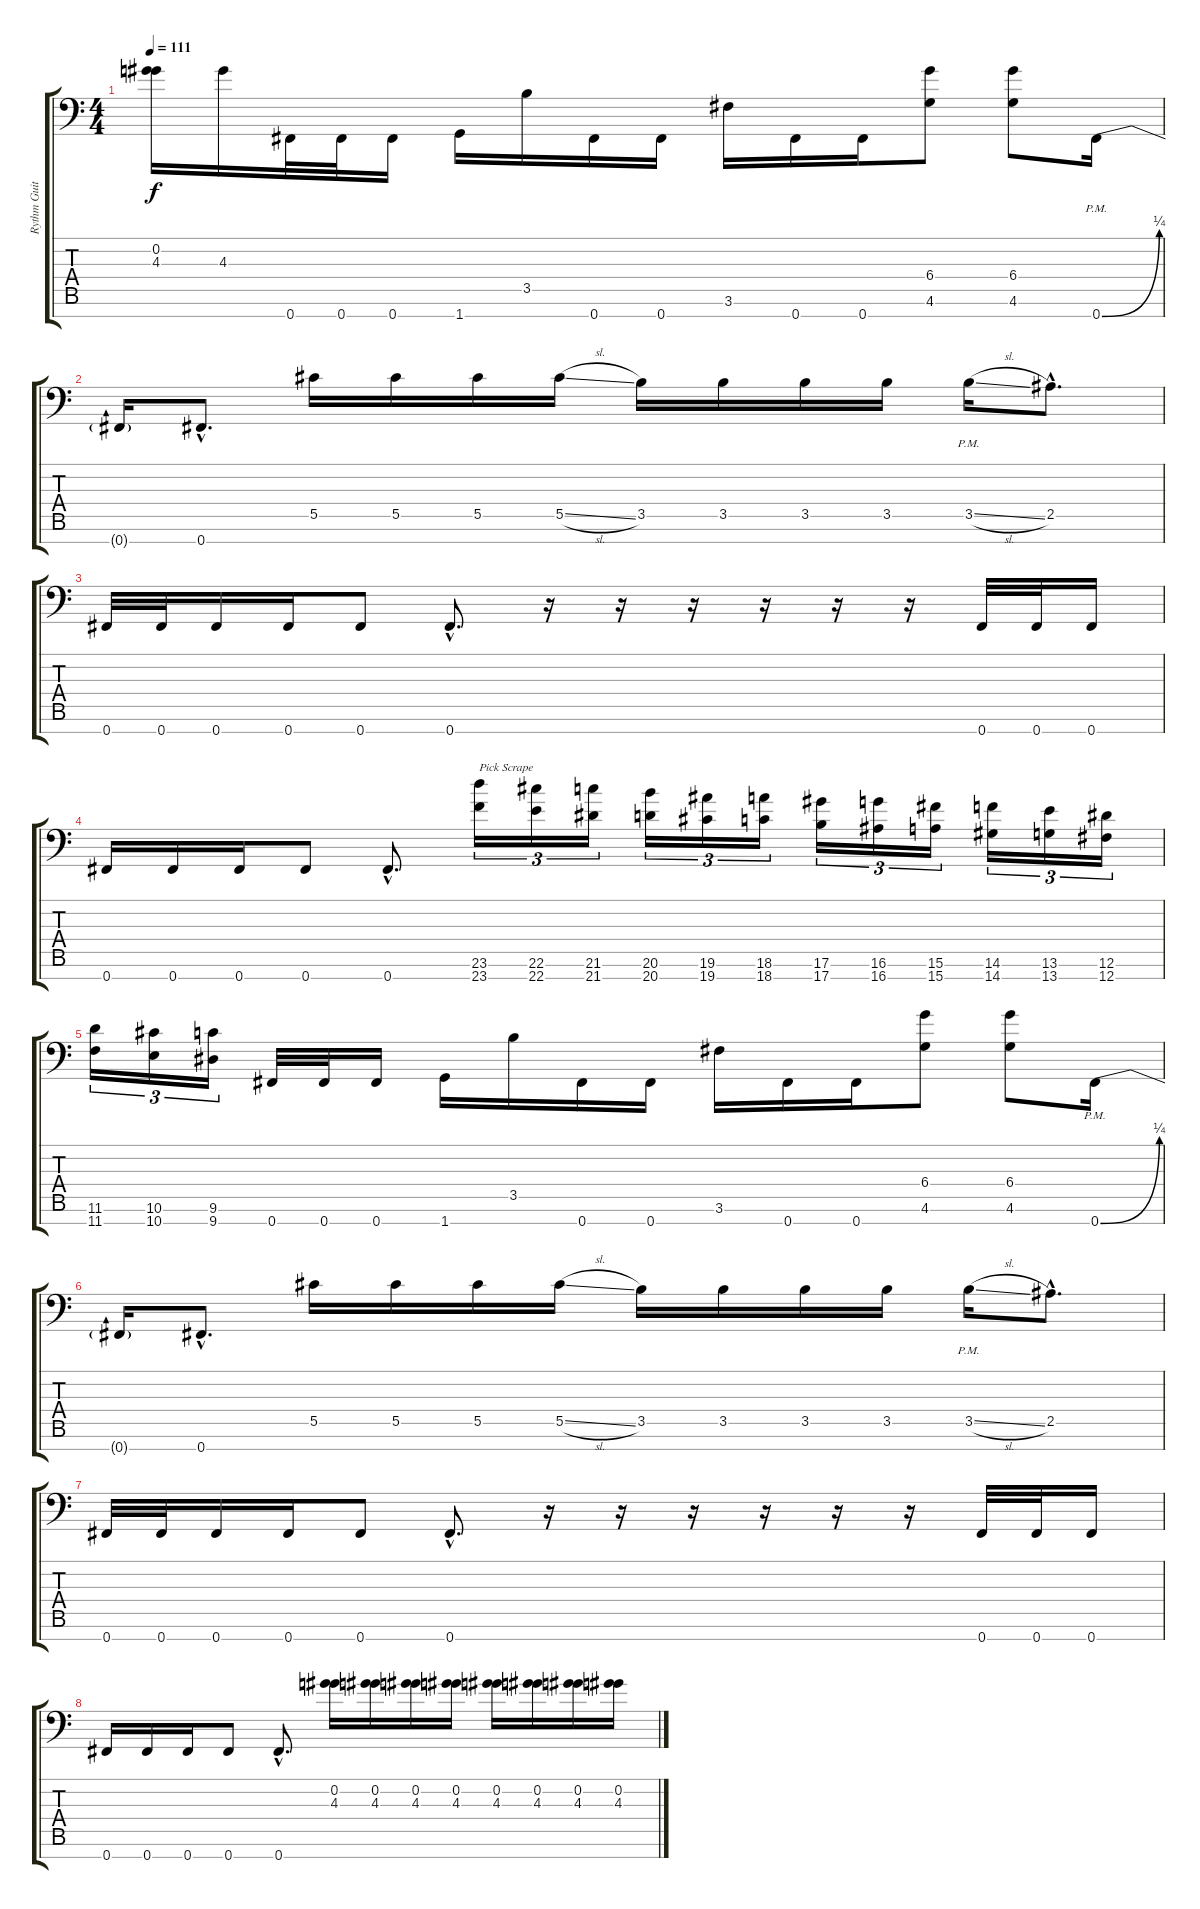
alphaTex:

\track ("Rythm Guitar #1" "Rythm Guit") {instrument distortionguitar}
\staff {score tabs}
\tuning (Db4 Ab3 Eb3 Db3 Ab2 Eb2 Gb1) {hide}
\ts (4 4)
\tempo 111
\clef f4
\ks c
(0.2 4.3).16{dy f} 4.3.16 0.7.32 0.7.32 0.7.16 1.7.16 3.5.16 0.7.16 0.7.16 3.6.16 0.7.16 0.7.16 (6.4 4.6).8 (6.4 4.6).8 0.7{be (bend 0 0 60 1) pm}.16 |
0.7{t}.16 0.7{hac}.8{d} 5.5.16 5.5.16 5.5.16 5.5{sl}.16 3.5.16 3.5.16 3.5.16 3.5.16 3.5{sl pm}.16 2.5{hac}.8{d} |
0.7.32 0.7.32 0.7.16 0.7.16 0.7.8 0.7{hac}.8{d} r.16 r.16 r.16 r.16 r.16 r.16 0.7.32 0.7.32 0.7.16 |
0.7.16 0.7.16 0.7.16 0.7.8 0.7{hac}.8{d} (23.6 23.7).16{tu (3 2) txt "Pick Scrape" volume 9 instrument guitarharmonics} (22.6 22.7).16{tu (3 2)} (21.6 21.7).16{tu (3 2)} (20.6 20.7).16{tu (3 2)} (19.6 19.7).16{tu (3 2)} (18.6 18.7).16{tu (3 2)} (17.6 17.7).16{tu (3 2)} (16.6 16.7).16{tu (3 2)} (15.6 15.7).16{tu (3 2)} (14.6 14.7).16{tu (3 2)} (13.6 13.7).16{tu (3 2)} (12.6 12.7).16{tu (3 2)} |
(11.6 11.7).16{tu (3 2)} (10.6 10.7).16{tu (3 2)} (9.6 9.7).16{tu (3 2)} 0.7.32{volume 13 instrument distortionguitar} 0.7.32 0.7.16 1.7.16 3.5.16 0.7.16 0.7.16 3.6.16 0.7.16 0.7.16 (6.4 4.6).8 (6.4 4.6).8 0.7{be (bend 0 0 60 1) pm}.16 |
0.7{t}.16 0.7{hac}.8{d} 5.5.16 5.5.16 5.5.16 5.5{sl}.16 3.5.16 3.5.16 3.5.16 3.5.16 3.5{sl pm}.16 2.5{hac}.8{d} |
0.7.32 0.7.32 0.7.16 0.7.16 0.7.8 0.7{hac}.8{d} r.16 r.16 r.16 r.16 r.16 r.16 0.7.32 0.7.32 0.7.16 |
0.7.16 0.7.16 0.7.16 0.7.8 0.7{hac}.8{d} (0.2 4.3).16 (0.2 4.3).16 (0.2 4.3).16 (0.2 4.3).16 (0.2 4.3).16 (0.2 4.3).16 (0.2 4.3).16 (0.2 4.3).16
